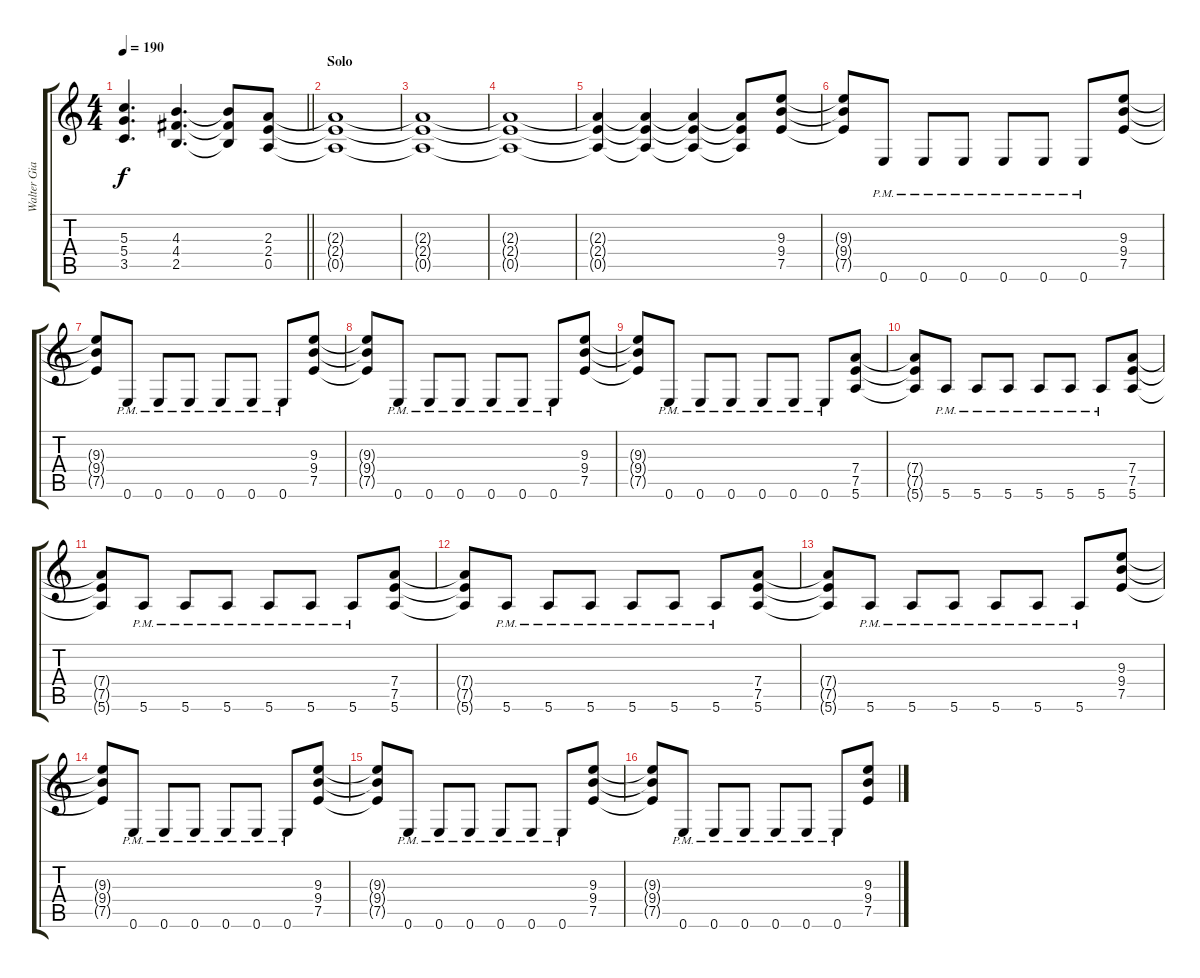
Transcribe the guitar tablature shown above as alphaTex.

\track ("Walter Giardino" "Walter Gia") {instrument distortionguitar}
\staff {score tabs}
\tuning (E4 B3 G3 D3 A2 E2) {hide}
\ts (4 4)
\tempo 190
\clef g2
\barLineRight lightlight
\ks c
(5.3{t} 5.4{t} 3.5{t}).4{d dy f} (4.3 4.4 2.5).4{d} (4.3{t} 4.4{t} 2.5{t}).8 (2.3 2.4 0.5).8 |
\section ("" "Solo")
(2.3{t} 2.4{t} 0.5{t}).1 |
(2.3{t} 2.4{t} 0.5{t}).1 |
(2.3{t} 2.4{t} 0.5{t}).1 |
(2.3{t} 2.4{t} 0.5{t}).4 (2.3{t} 2.4{t} 0.5{t}).4 (2.3{t} 2.4{t} 0.5{t}).4 (2.3{t} 2.4{t} 0.5{t}).8 (9.3 9.4 7.5).8 |
(9.3{t} 9.4{t} 7.5{t}).8 0.6{pm}.8 0.6{pm}.8 0.6{pm}.8 0.6{pm}.8 0.6{pm}.8 0.6{pm}.8 (9.3 9.4 7.5).8 |
(9.3{t} 9.4{t} 7.5{t}).8 0.6{pm}.8 0.6{pm}.8 0.6{pm}.8 0.6{pm}.8 0.6{pm}.8 0.6{pm}.8 (9.3 9.4 7.5).8 |
(9.3{t} 9.4{t} 7.5{t}).8 0.6{pm}.8 0.6{pm}.8 0.6{pm}.8 0.6{pm}.8 0.6{pm}.8 0.6{pm}.8 (9.3 9.4 7.5).8 |
(9.3{t} 9.4{t} 7.5{t}).8 0.6{pm}.8 0.6{pm}.8 0.6{pm}.8 0.6{pm}.8 0.6{pm}.8 0.6{pm}.8 (7.4 7.5 5.6).8 |
(7.4{t} 7.5{t} 5.6{t}).8 5.6{pm}.8 5.6{pm}.8 5.6{pm}.8 5.6{pm}.8 5.6{pm}.8 5.6{pm}.8 (7.4 7.5 5.6).8 |
(7.4{t} 7.5{t} 5.6{t}).8 5.6{pm}.8 5.6{pm}.8 5.6{pm}.8 5.6{pm}.8 5.6{pm}.8 5.6{pm}.8 (7.4 7.5 5.6).8 |
(7.4{t} 7.5{t} 5.6{t}).8 5.6{pm}.8 5.6{pm}.8 5.6{pm}.8 5.6{pm}.8 5.6{pm}.8 5.6{pm}.8 (7.4 7.5 5.6).8 |
(7.4{t} 7.5{t} 5.6{t}).8 5.6{pm}.8 5.6{pm}.8 5.6{pm}.8 5.6{pm}.8 5.6{pm}.8 5.6{pm}.8 (9.3 9.4 7.5).8 |
(9.3{t} 9.4{t} 7.5{t}).8 0.6{pm}.8 0.6{pm}.8 0.6{pm}.8 0.6{pm}.8 0.6{pm}.8 0.6{pm}.8 (9.3 9.4 7.5).8 |
(9.3{t} 9.4{t} 7.5{t}).8 0.6{pm}.8 0.6{pm}.8 0.6{pm}.8 0.6{pm}.8 0.6{pm}.8 0.6{pm}.8 (9.3 9.4 7.5).8 |
(9.3{t} 9.4{t} 7.5{t}).8 0.6{pm}.8 0.6{pm}.8 0.6{pm}.8 0.6{pm}.8 0.6{pm}.8 0.6{pm}.8 (9.3 9.4 7.5).8
